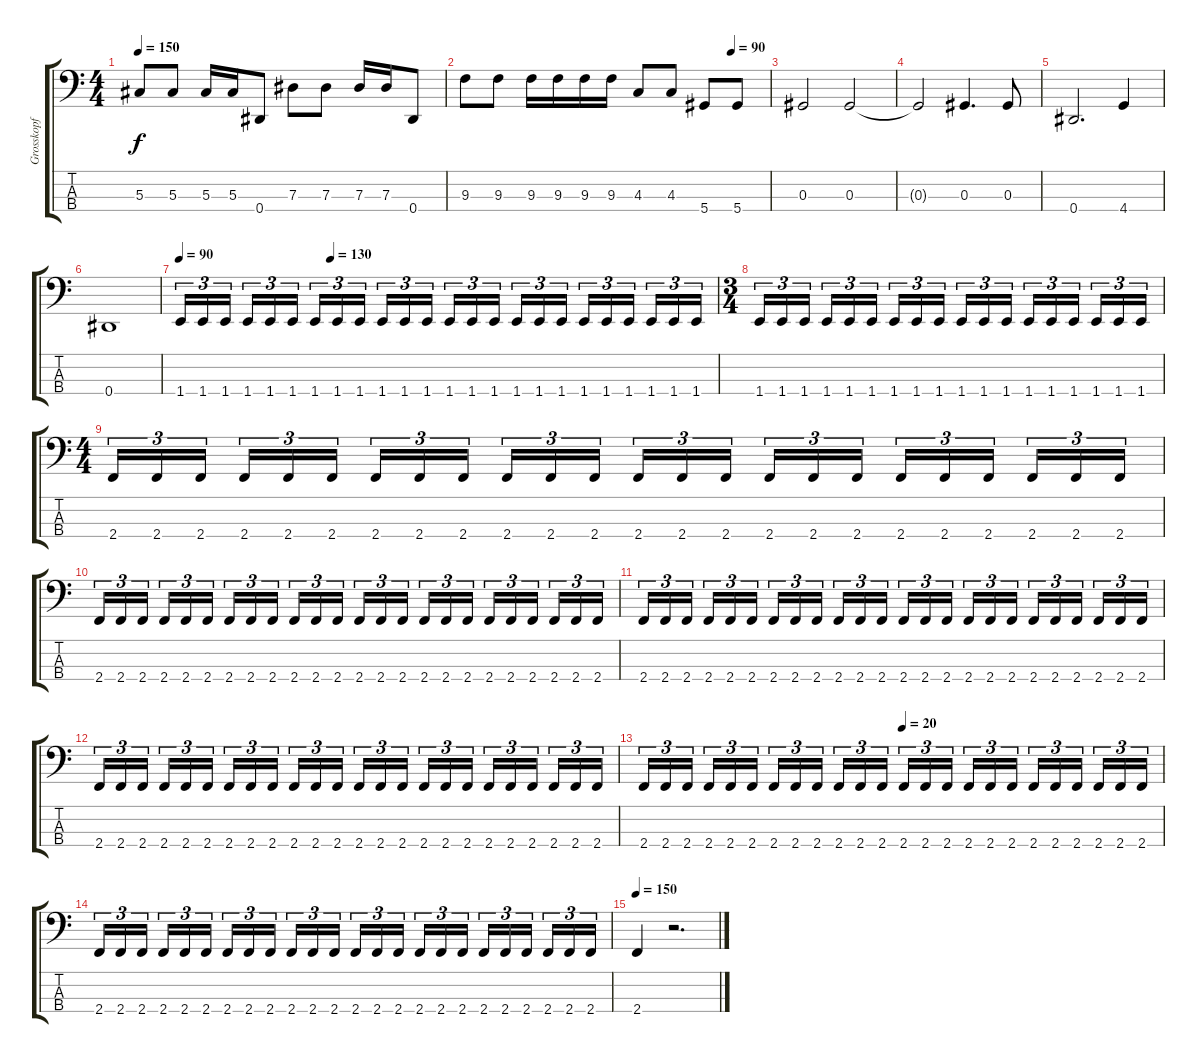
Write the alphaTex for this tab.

\track ("Grosskopf" "Grosskopf") {instrument electricbassfinger}
\staff {score tabs}
\tuning (Gb2 Db2 Ab1 Eb1) {hide}
\ts (4 4)
\tempo 150
\clef f4
\ks c
5.3.8{dy f} 5.3.8 5.3.16 5.3.16 0.4.8 7.3.8 7.3.8 7.3.16 7.3.16 0.4.8 |
\tempo (90 0.875)
9.3.8 9.3.8 9.3.16 9.3.16 9.3.16 9.3.16 4.3.8 4.3.8 5.4.8 5.4.8 |
0.3.2 0.3.2 |
0.3{t}.2 0.3.4{d} 0.3.8 |
0.4.2{d} 4.4.4 |
0.4.1 |
\tempo 90
\tempo (130 0.28125)
1.4.16{tu (3 2)} 1.4.16{tu (3 2)} 1.4.16{tu (3 2) beam splitsecondary} 1.4.16{tu (3 2)} 1.4.16{tu (3 2)} 1.4.16{tu (3 2)} 1.4.16{tu (3 2)} 1.4.16{tu (3 2)} 1.4.16{tu (3 2) beam splitsecondary} 1.4.16{tu (3 2)} 1.4.16{tu (3 2)} 1.4.16{tu (3 2)} 1.4.16{tu (3 2)} 1.4.16{tu (3 2)} 1.4.16{tu (3 2) beam splitsecondary} 1.4.16{tu (3 2)} 1.4.16{tu (3 2)} 1.4.16{tu (3 2)} 1.4.16{tu (3 2)} 1.4.16{tu (3 2)} 1.4.16{tu (3 2) beam splitsecondary} 1.4.16{tu (3 2)} 1.4.16{tu (3 2)} 1.4.16{tu (3 2)} |
\ts (3 4)
1.4.16{tu (3 2)} 1.4.16{tu (3 2)} 1.4.16{tu (3 2) beam splitsecondary} 1.4.16{tu (3 2)} 1.4.16{tu (3 2)} 1.4.16{tu (3 2)} 1.4.16{tu (3 2)} 1.4.16{tu (3 2)} 1.4.16{tu (3 2) beam splitsecondary} 1.4.16{tu (3 2)} 1.4.16{tu (3 2)} 1.4.16{tu (3 2)} 1.4.16{tu (3 2)} 1.4.16{tu (3 2)} 1.4.16{tu (3 2) beam splitsecondary} 1.4.16{tu (3 2)} 1.4.16{tu (3 2)} 1.4.16{tu (3 2)} |
\ts (4 4)
2.4.16{tu (3 2)} 2.4.16{tu (3 2)} 2.4.16{tu (3 2) beam splitsecondary} 2.4.16{tu (3 2)} 2.4.16{tu (3 2)} 2.4.16{tu (3 2)} 2.4.16{tu (3 2)} 2.4.16{tu (3 2)} 2.4.16{tu (3 2) beam splitsecondary} 2.4.16{tu (3 2)} 2.4.16{tu (3 2)} 2.4.16{tu (3 2)} 2.4.16{tu (3 2)} 2.4.16{tu (3 2)} 2.4.16{tu (3 2) beam splitsecondary} 2.4.16{tu (3 2)} 2.4.16{tu (3 2)} 2.4.16{tu (3 2)} 2.4.16{tu (3 2)} 2.4.16{tu (3 2)} 2.4.16{tu (3 2) beam splitsecondary} 2.4.16{tu (3 2)} 2.4.16{tu (3 2)} 2.4.16{tu (3 2)} |
2.4.16{tu (3 2)} 2.4.16{tu (3 2)} 2.4.16{tu (3 2) beam splitsecondary} 2.4.16{tu (3 2)} 2.4.16{tu (3 2)} 2.4.16{tu (3 2)} 2.4.16{tu (3 2)} 2.4.16{tu (3 2)} 2.4.16{tu (3 2) beam splitsecondary} 2.4.16{tu (3 2)} 2.4.16{tu (3 2)} 2.4.16{tu (3 2)} 2.4.16{tu (3 2)} 2.4.16{tu (3 2)} 2.4.16{tu (3 2) beam splitsecondary} 2.4.16{tu (3 2)} 2.4.16{tu (3 2)} 2.4.16{tu (3 2)} 2.4.16{tu (3 2)} 2.4.16{tu (3 2)} 2.4.16{tu (3 2) beam splitsecondary} 2.4.16{tu (3 2)} 2.4.16{tu (3 2)} 2.4.16{tu (3 2)} |
2.4.16{tu (3 2)} 2.4.16{tu (3 2)} 2.4.16{tu (3 2) beam splitsecondary} 2.4.16{tu (3 2)} 2.4.16{tu (3 2)} 2.4.16{tu (3 2)} 2.4.16{tu (3 2)} 2.4.16{tu (3 2)} 2.4.16{tu (3 2) beam splitsecondary} 2.4.16{tu (3 2)} 2.4.16{tu (3 2)} 2.4.16{tu (3 2)} 2.4.16{tu (3 2)} 2.4.16{tu (3 2)} 2.4.16{tu (3 2) beam splitsecondary} 2.4.16{tu (3 2)} 2.4.16{tu (3 2)} 2.4.16{tu (3 2)} 2.4.16{tu (3 2)} 2.4.16{tu (3 2)} 2.4.16{tu (3 2) beam splitsecondary} 2.4.16{tu (3 2)} 2.4.16{tu (3 2)} 2.4.16{tu (3 2)} |
2.4.16{tu (3 2)} 2.4.16{tu (3 2)} 2.4.16{tu (3 2) beam splitsecondary} 2.4.16{tu (3 2)} 2.4.16{tu (3 2)} 2.4.16{tu (3 2)} 2.4.16{tu (3 2)} 2.4.16{tu (3 2)} 2.4.16{tu (3 2) beam splitsecondary} 2.4.16{tu (3 2)} 2.4.16{tu (3 2)} 2.4.16{tu (3 2)} 2.4.16{tu (3 2)} 2.4.16{tu (3 2)} 2.4.16{tu (3 2) beam splitsecondary} 2.4.16{tu (3 2)} 2.4.16{tu (3 2)} 2.4.16{tu (3 2)} 2.4.16{tu (3 2)} 2.4.16{tu (3 2)} 2.4.16{tu (3 2) beam splitsecondary} 2.4.16{tu (3 2)} 2.4.16{tu (3 2)} 2.4.16{tu (3 2)} |
\tempo (20 0.5)
2.4.16{tu (3 2)} 2.4.16{tu (3 2)} 2.4.16{tu (3 2) beam splitsecondary} 2.4.16{tu (3 2)} 2.4.16{tu (3 2)} 2.4.16{tu (3 2)} 2.4.16{tu (3 2)} 2.4.16{tu (3 2)} 2.4.16{tu (3 2) beam splitsecondary} 2.4.16{tu (3 2)} 2.4.16{tu (3 2)} 2.4.16{tu (3 2)} 2.4.16{tu (3 2)} 2.4.16{tu (3 2)} 2.4.16{tu (3 2) beam splitsecondary} 2.4.16{tu (3 2)} 2.4.16{tu (3 2)} 2.4.16{tu (3 2)} 2.4.16{tu (3 2)} 2.4.16{tu (3 2)} 2.4.16{tu (3 2) beam splitsecondary} 2.4.16{tu (3 2)} 2.4.16{tu (3 2)} 2.4.16{tu (3 2)} |
2.4.16{tu (3 2)} 2.4.16{tu (3 2)} 2.4.16{tu (3 2) beam splitsecondary} 2.4.16{tu (3 2)} 2.4.16{tu (3 2)} 2.4.16{tu (3 2)} 2.4.16{tu (3 2)} 2.4.16{tu (3 2)} 2.4.16{tu (3 2) beam splitsecondary} 2.4.16{tu (3 2)} 2.4.16{tu (3 2)} 2.4.16{tu (3 2)} 2.4.16{tu (3 2)} 2.4.16{tu (3 2)} 2.4.16{tu (3 2) beam splitsecondary} 2.4.16{tu (3 2)} 2.4.16{tu (3 2)} 2.4.16{tu (3 2)} 2.4.16{tu (3 2)} 2.4.16{tu (3 2)} 2.4.16{tu (3 2) beam splitsecondary} 2.4.16{tu (3 2)} 2.4.16{tu (3 2)} 2.4.16{tu (3 2)} |
\tempo 150
2.4.4 r.2{d}
